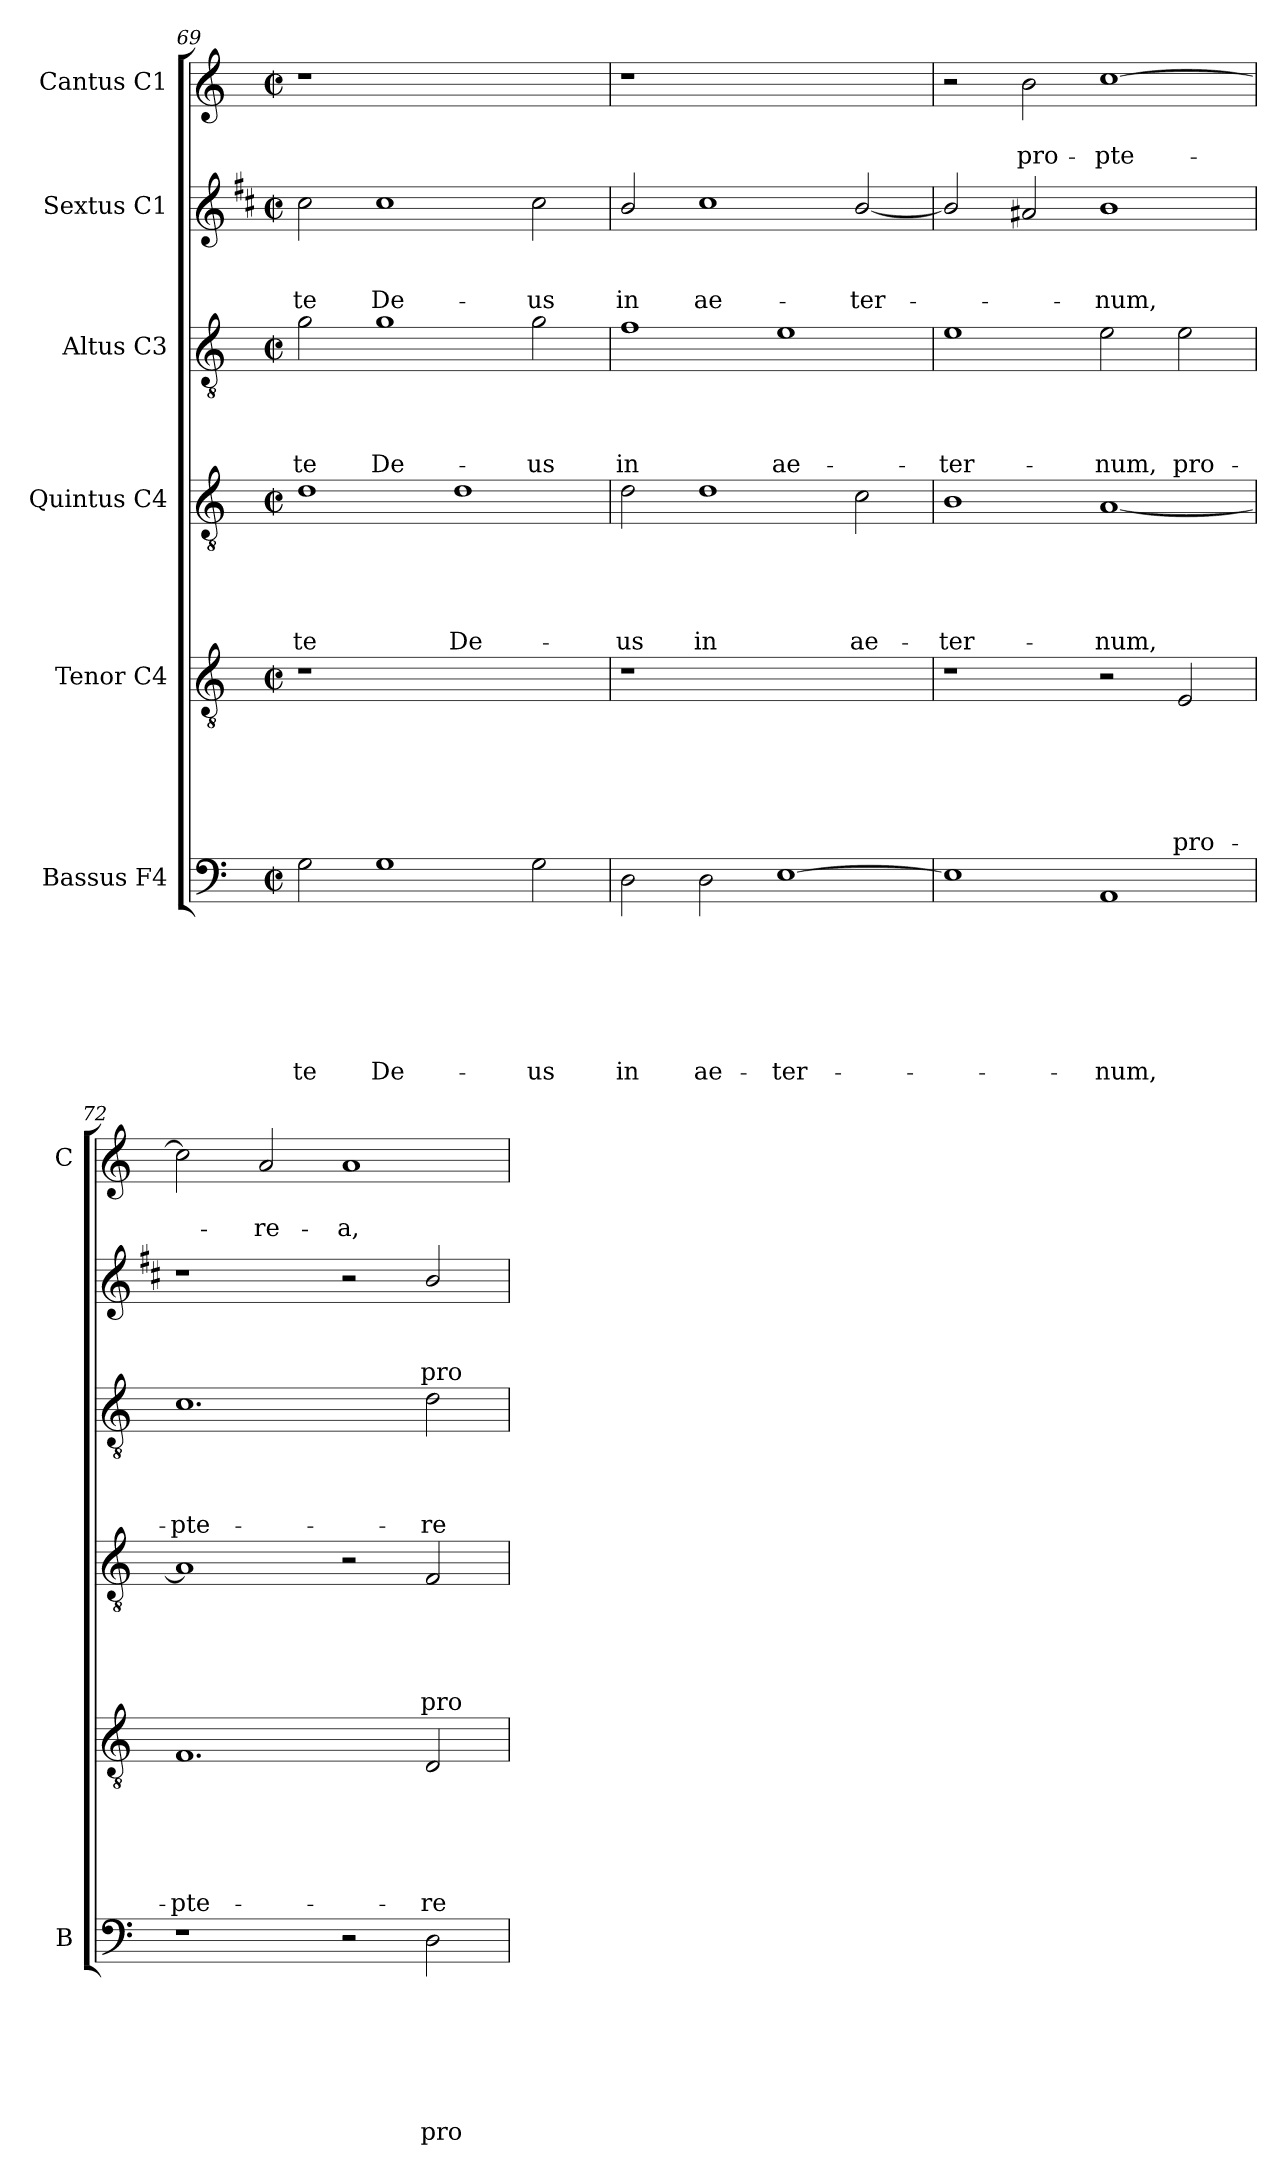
**kern	**text	**text	**text	**text	**text	**text	**text	**kern	**text	**text	**text	**text	**text	**text	**kern	**text	**text	**text	**text	**text	**kern	**text	**text	**text	**text	**kern	**text	**text	**text	**kern	**text	**text
*part6	*part6	*part6	*part6	*part6	*part6	*part6	*part6	*part5	*part5	*part5	*part5	*part5	*part5	*part5	*part4	*part4	*part4	*part4	*part4	*part4	*part3	*part3	*part3	*part3	*part3	*part2	*part2	*part2	*part2	*part1	*part1	*part1
*staff6	*staff6	*staff6	*staff6	*staff6	*staff6	*staff6	*staff6	*staff5	*staff5	*staff5	*staff5	*staff5	*staff5	*staff5	*staff4	*staff4	*staff4	*staff4	*staff4	*staff4	*staff3	*staff3	*staff3	*staff3	*staff3	*staff2	*staff2	*staff2	*staff2	*staff1	*staff1	*staff1
*I"Bassus F4	*	*	*	*	*	*	*	*I"Tenor C4	*	*	*	*	*	*	*I"Quintus C4	*	*	*	*	*	*I"Altus C3	*	*	*	*	*I"Sextus C1	*	*	*	*I"Cantus C1	*	*
*I'B	*	*	*	*	*	*	*	*	*	*	*	*	*	*	*	*	*	*	*	*	*	*	*	*	*	*	*	*	*	*I'C	*	*
*clefF4	*	*	*	*	*	*	*	*clefGv2	*	*	*	*	*	*	*clefGv2	*	*	*	*	*	*clefGv2	*	*	*	*	*clefG2	*	*	*	*clefG2	*	*
*	*	*	*	*	*	*	*	*	*	*	*	*	*	*	*	*	*	*	*	*	*	*	*	*	*	*ITrd1c2	*	*	*	*	*	*
*k[]	*	*	*	*	*	*	*	*k[]	*	*	*	*	*	*	*k[]	*	*	*	*	*	*k[]	*	*	*	*	*k[]	*	*	*	*k[]	*	*
*C:	*	*	*	*	*	*	*	*C:	*	*	*	*	*	*	*C:	*	*	*	*	*	*C:	*	*	*	*	*C:	*	*	*	*C:	*	*
*M2/2	*	*	*	*	*	*	*	*M2/2	*	*	*	*	*	*	*M2/2	*	*	*	*	*	*M2/2	*	*	*	*	*M2/2	*	*	*	*M2/2	*	*
*met(c|)	*	*	*	*	*	*	*	*met(c|)	*	*	*	*	*	*	*met(c|)	*	*	*	*	*	*met(c|)	*	*	*	*	*met(c|)	*	*	*	*met(c|)	*	*
=69	=69	=69	=69	=69	=69	=69	=69	=69	=69	=69	=69	=69	=69	=69	=69	=69	=69	=69	=69	=69	=69	=69	=69	=69	=69	=69	=69	=69	=69	=69	=69	=69
!	!	!	!	!	!	!	!LO:LY:b	!	!	!	!	!	!	!	!	!	!	!	!	!LO:LY:b	!	!	!	!	!LO:LY:b	!	!	!	!LO:LY:b	!	!	!
2G\	.	.	.	.	.	.	te	1r	.	.	.	.	.	.	1d	.	.	.	.	te	2g\	.	.	.	te	2b\	.	.	te	1r	.	.
!	!	!	!	!	!	!	!LO:LY:b	!	!	!	!	!	!	!	!	!	!	!	!	!	!	!	!	!	!LO:LY:b	!	!	!	!LO:LY:b	!	!	!
1G	.	.	.	.	.	.	De-	.	.	.	.	.	.	.	.	.	.	.	.	.	1g	.	.	.	De-	1b	.	.	De-	.	.	.
!	!	!	!	!	!	!	!	!	!	!	!	!	!	!	!	!	!	!	!	!LO:LY:b	!	!	!	!	!	!	!	!	!	!	!	!
.	.	.	.	.	.	.	.	1ryy	.	.	.	.	.	.	1d	.	.	.	.	De-	.	.	.	.	.	.	.	.	.	1ryy	.	.
!	!	!	!	!	!	!	!LO:LY:b	!	!	!	!	!	!	!	!	!	!	!	!	!	!	!	!	!	!LO:LY:b	!	!	!	!LO:LY:b	!	!	!
2G\	.	.	.	.	.	.	-us	.	.	.	.	.	.	.	.	.	.	.	.	.	2g\	.	.	.	-us	2b\	.	.	-us	.	.	.
=70	=70	=70	=70	=70	=70	=70	=70	=70	=70	=70	=70	=70	=70	=70	=70	=70	=70	=70	=70	=70	=70	=70	=70	=70	=70	=70	=70	=70	=70	=70	=70	=70
!	!	!	!	!	!	!	!LO:LY:b	!	!	!	!	!	!	!	!	!	!	!	!	!LO:LY:b	!	!	!	!	!LO:LY:b	!	!	!	!LO:LY:b	!	!	!
2D\	.	.	.	.	.	.	in	1r	.	.	.	.	.	.	2d\	.	.	.	.	-us	1f	.	.	.	in	2a/	.	.	in	1r	.	.
!	!	!	!	!	!	!	!LO:LY:b	!	!	!	!	!	!	!	!	!	!	!	!	!LO:LY:b	!	!	!	!	!	!	!	!	!LO:LY:b	!	!	!
2D\	.	.	.	.	.	.	ae-	.	.	.	.	.	.	.	1d	.	.	.	.	in	.	.	.	.	.	1b	.	.	ae-	.	.	.
!	!	!	!	!	!	!	!LO:LY:b	!	!	!	!	!	!	!	!	!	!	!	!	!	!	!	!	!	!LO:LY:b	!	!	!	!	!	!	!
[1E	.	.	.	.	.	.	-ter-	1ryy	.	.	.	.	.	.	.	.	.	.	.	.	1e	.	.	.	ae-	.	.	.	.	1ryy	.	.
!	!	!	!	!	!	!	!	!	!	!	!	!	!	!	!	!	!	!	!	!LO:LY:b	!	!	!	!	!	!	!	!	!LO:LY:b	!	!	!
.	.	.	.	.	.	.	.	.	.	.	.	.	.	.	2c\	.	.	.	.	ae-	.	.	.	.	.	[2a/	.	.	-ter-	.	.	.
=71	=71	=71	=71	=71	=71	=71	=71	=71	=71	=71	=71	=71	=71	=71	=71	=71	=71	=71	=71	=71	=71	=71	=71	=71	=71	=71	=71	=71	=71	=71	=71	=71
!	!	!	!	!	!	!	!	!	!	!	!	!	!	!	!	!	!	!	!	!LO:LY:b	!	!	!	!	!LO:LY:b	!	!	!	!	!	!	!
1E]	.	.	.	.	.	.	.	1r	.	.	.	.	.	.	1B	.	.	.	.	-ter-	1e	.	.	.	-ter-	2a/]	.	.	.	2r	.	.
!	!	!	!	!	!	!	!	!	!	!	!	!	!	!	!	!	!	!	!	!	!	!	!	!	!	!	!	!	!	!	!	!LO:LY:b
.	.	.	.	.	.	.	.	.	.	.	.	.	.	.	.	.	.	.	.	.	.	.	.	.	.	2g#/	.	.	.	2b\	.	pro-
!	!	!	!	!	!	!	!LO:LY:b	!	!	!	!	!	!	!	!	!	!	!	!	!LO:LY:b	!	!	!	!	!LO:LY:b	!	!	!	!LO:LY:b	!	!	!LO:LY:b
1AA	.	.	.	.	.	.	-num,	2r	.	.	.	.	.	.	[1A	.	.	.	.	-num,	2e\	.	.	.	-num,	1a	.	.	-num,	[1cc	.	-pte-
!	!	!	!	!	!	!	!	!	!	!	!	!	!	!LO:LY:b	!	!	!	!	!	!	!	!	!	!	!LO:LY:b	!	!	!	!	!	!	!
.	.	.	.	.	.	.	.	2E/	.	.	.	.	.	pro-	.	.	.	.	.	.	2e\	.	.	.	pro-	.	.	.	.	.	.	.
=72	=72	=72	=72	=72	=72	=72	=72	=72	=72	=72	=72	=72	=72	=72	=72	=72	=72	=72	=72	=72	=72	=72	=72	=72	=72	=72	=72	=72	=72	=72	=72	=72
!	!	!	!	!	!	!	!	!	!	!	!	!	!	!LO:LY:b	!	!	!	!	!	!	!	!	!	!	!LO:LY:b	!	!	!	!	!	!	!
1r	.	.	.	.	.	.	.	1.F	.	.	.	.	.	-pte-	1A]	.	.	.	.	.	1.c	.	.	.	-pte-	1r	.	.	.	2cc\]	.	.
!	!	!	!	!	!	!	!	!	!	!	!	!	!	!	!	!	!	!	!	!	!	!	!	!	!	!	!	!	!	!	!	!LO:LY:b
.	.	.	.	.	.	.	.	.	.	.	.	.	.	.	.	.	.	.	.	.	.	.	.	.	.	.	.	.	.	2a/	.	-re-
!	!	!	!	!	!	!	!	!	!	!	!	!	!	!	!	!	!	!	!	!	!	!	!	!	!	!	!	!	!	!	!	!LO:LY:b
2r	.	.	.	.	.	.	.	.	.	.	.	.	.	.	2r	.	.	.	.	.	.	.	.	.	.	2r	.	.	.	1a	.	-a,
!	!	!	!	!	!	!	!LO:LY:b	!	!	!	!	!	!	!LO:LY:b	!	!	!	!	!	!LO:LY:b	!	!	!	!	!LO:LY:b	!	!	!	!LO:LY:b	!	!	!
2D\	.	.	.	.	.	.	pro-	2D/	.	.	.	.	.	-re-	2F/	.	.	.	.	pro-	2d\	.	.	.	-re-	2a/	.	.	pro-	.	.	.
=	=	=	=	=	=	=	=	=	=	=	=	=	=	=	=	=	=	=	=	=	=	=	=	=	=	=	=	=	=	=	=	=
*-	*-	*-	*-	*-	*-	*-	*-	*-	*-	*-	*-	*-	*-	*-	*-	*-	*-	*-	*-	*-	*-	*-	*-	*-	*-	*-	*-	*-	*-	*-	*-	*-
